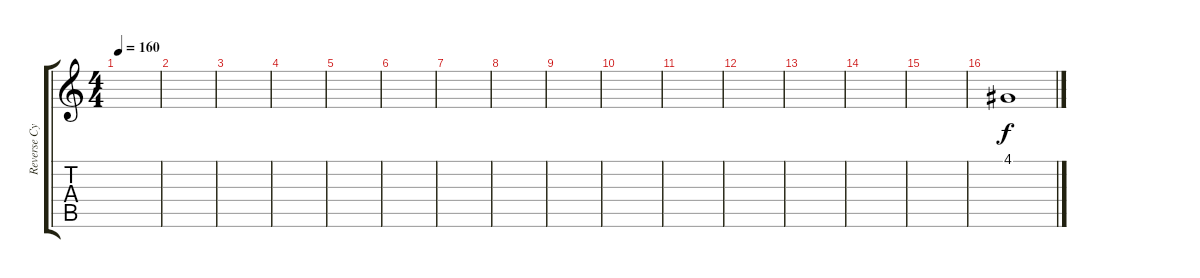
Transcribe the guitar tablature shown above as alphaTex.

\track ("Reverse Cymbal" "Reverse Cy") {instrument reversecymbal}
\staff {score tabs}
\tuning (E4 B3 G3 D3 A2 E2) {hide}
\ts (4 4)
\tempo 160
\clef g2
\ks c
|
|
|
|
|
|
|
|
|
|
|
|
|
|
|
4.1.1
